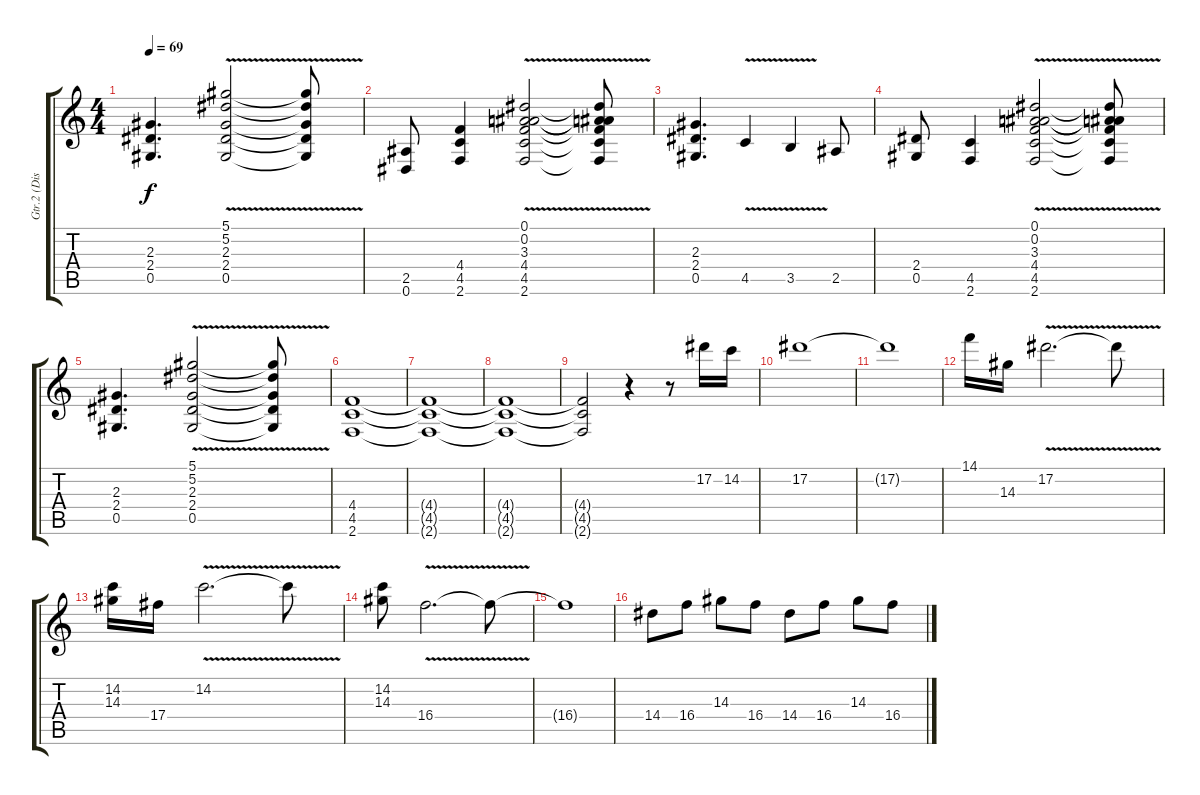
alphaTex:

\track ("Gtr.2 (Dist.)" "Gtr.2 (Dis") {instrument distortionguitar}
\staff {score tabs}
\tuning (Eb4 Bb3 Gb3 Db3 Ab2 Eb2) {hide}
\ts (4 4)
\tempo 69
\clef g2
\ks c
(2.3 2.4 0.5).4{d dy f} (5.1{v} 5.2{v} 2.3{v} 2.4{v} 0.5{v}).2 (5.1{t} 5.2{t} 2.3{t} 2.4{t} 0.5{t}).8 |
(2.5 0.6).8 (4.4 4.5 2.6).4 (0.1{v} 0.2{v} 3.3{v} 4.4{v} 4.5{v} 2.6{v}).2 (0.1{t} 0.2{t} 3.3{t} 4.4{t} 4.5{t} 2.6{t}).8 |
(2.3 2.4 0.5).4{d} 4.5{v}.4 3.5{v}.4 2.5.8 |
(2.4 0.5).8 (4.5 2.6).4 (0.1{v} 0.2{v} 3.3{v} 4.4{v} 4.5{v} 2.6{v}).2 (0.1{t} 0.2{t} 3.3{t} 4.4{t} 4.5{t} 2.6{t}).8 |
(2.3 2.4 0.5).4{d} (5.1{v} 5.2{v} 2.3{v} 2.4{v} 0.5{v}).2 (5.1{t} 5.2{t} 2.3{t} 2.4{t} 0.5{t}).8 |
(4.4 4.5 2.6).1 |
(4.4{t} 4.5{t} 2.6{t}).1 |
(4.4{t} 4.5{t} 2.6{t}).1 |
(4.4{t} 4.5{t} 2.6{t}).2 r.4 r.8 17.2.16 14.2.16 |
17.2.1 |
17.2{t}.1 |
14.1.16 14.3.16 17.2{v}.2{d} 17.2{t}.8 |
(14.2 14.3).16 17.4.16 14.2{v}.2{d} 14.2{t}.8 |
(14.2 14.3).8 16.4{v}.2{d} 16.4{t}.8 |
16.4{t}.1 |
14.4.8 16.4.8 14.3.8 16.4.8 14.4.8 16.4.8 14.3.8 16.4.8
